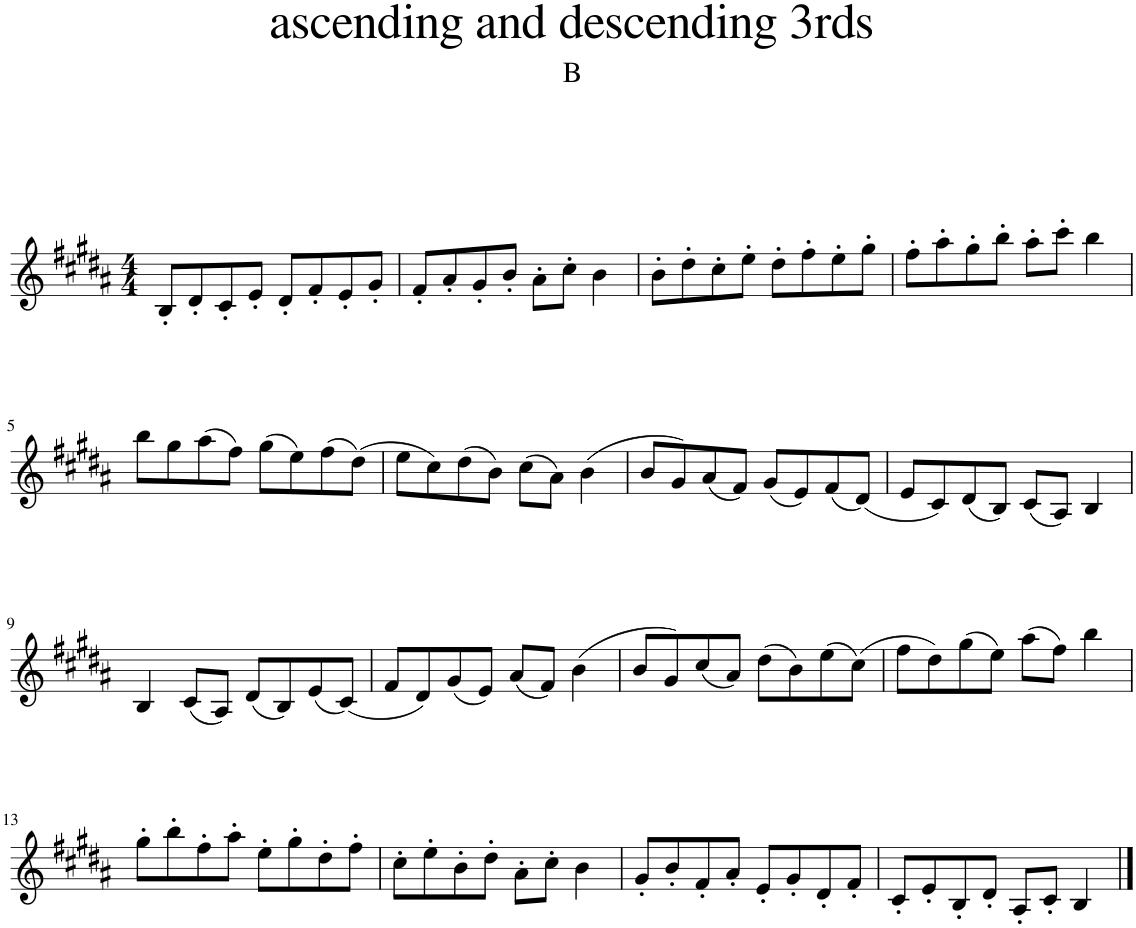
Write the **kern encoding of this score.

**kern
*part1
*staff1
*I"Oboe
*I'Ob
*clefG2
*k[f#c#g#d#a#]
*M4/4
=1
8B'/L
8d#'/
8c#'/
8e'/J
8d#'/L
8f#'/
8e'/
8g#'/J
=2
8f#'/L
8a#'/
8g#'/
8b'/J
8a#'\L
8cc#'\J
4b\
=3
8b'\L
8dd#'\
8cc#'\
8ee'\J
8dd#'\L
8ff#'\
8ee'\
8gg#'\J
=4
8ff#'\L
8aa#'\
8gg#'\
8bb'\J
8aa#'\L
8ccc#'\J
((4bb\
!!LO:LB:g=z
=5
8bb\L
8gg#\))
(8aa#\
8ff#\J)
(8gg#\L
8ee\)
(8ff#\
(8dd#\J)
=6
8ee\L
8cc#\)
(8dd#\
8b\J)
(8cc#\L
8a#\J)
(4b\
=7
8b/L
8g#/)
(8a#/
8f#/J)
(8g#/L
8e/)
(8f#/
(8d#/J)
=8
8e/L
8c#/)
(8d#/
8B/J)
(8c#/L
8A#/J)
4B/
!!LO:LB:g=z
=9
4B/
(8c#/L
8A#/J)
(8d#/L
8B/)
(8e/
(8c#/J)
=10
8f#/L
8d#/)
(8g#/
8e/J)
(8a#/L
8f#/J)
(4b\
=11
8b/L
8g#/)
(8cc#/
8a#/J)
(8dd#\L
8b\)
(8ee\
(8cc#\J)
=12
8ff#\L
8dd#\)
(8gg#\
8ee\J)
(8aa#\L
8ff#\J)
4bb\
!!LO:LB:g=z
=13
8gg#'\L
8bb'\
8ff#'\
8aa#'\J
8ee'\L
8gg#'\
8dd#'\
8ff#'\J
=14
8cc#'\L
8ee'\
8b'\
8dd#'\J
8a#'\L
8cc#'\J
4b\
=15
8g#'/L
8b'/
8f#'/
8a#'/J
8e'/L
8g#'/
8d#'/
8f#'/J
=16
8c#'/L
8e'/
8B'/
8d#'/J
8A#'/L
8c#'/J
4B/
==
*-
